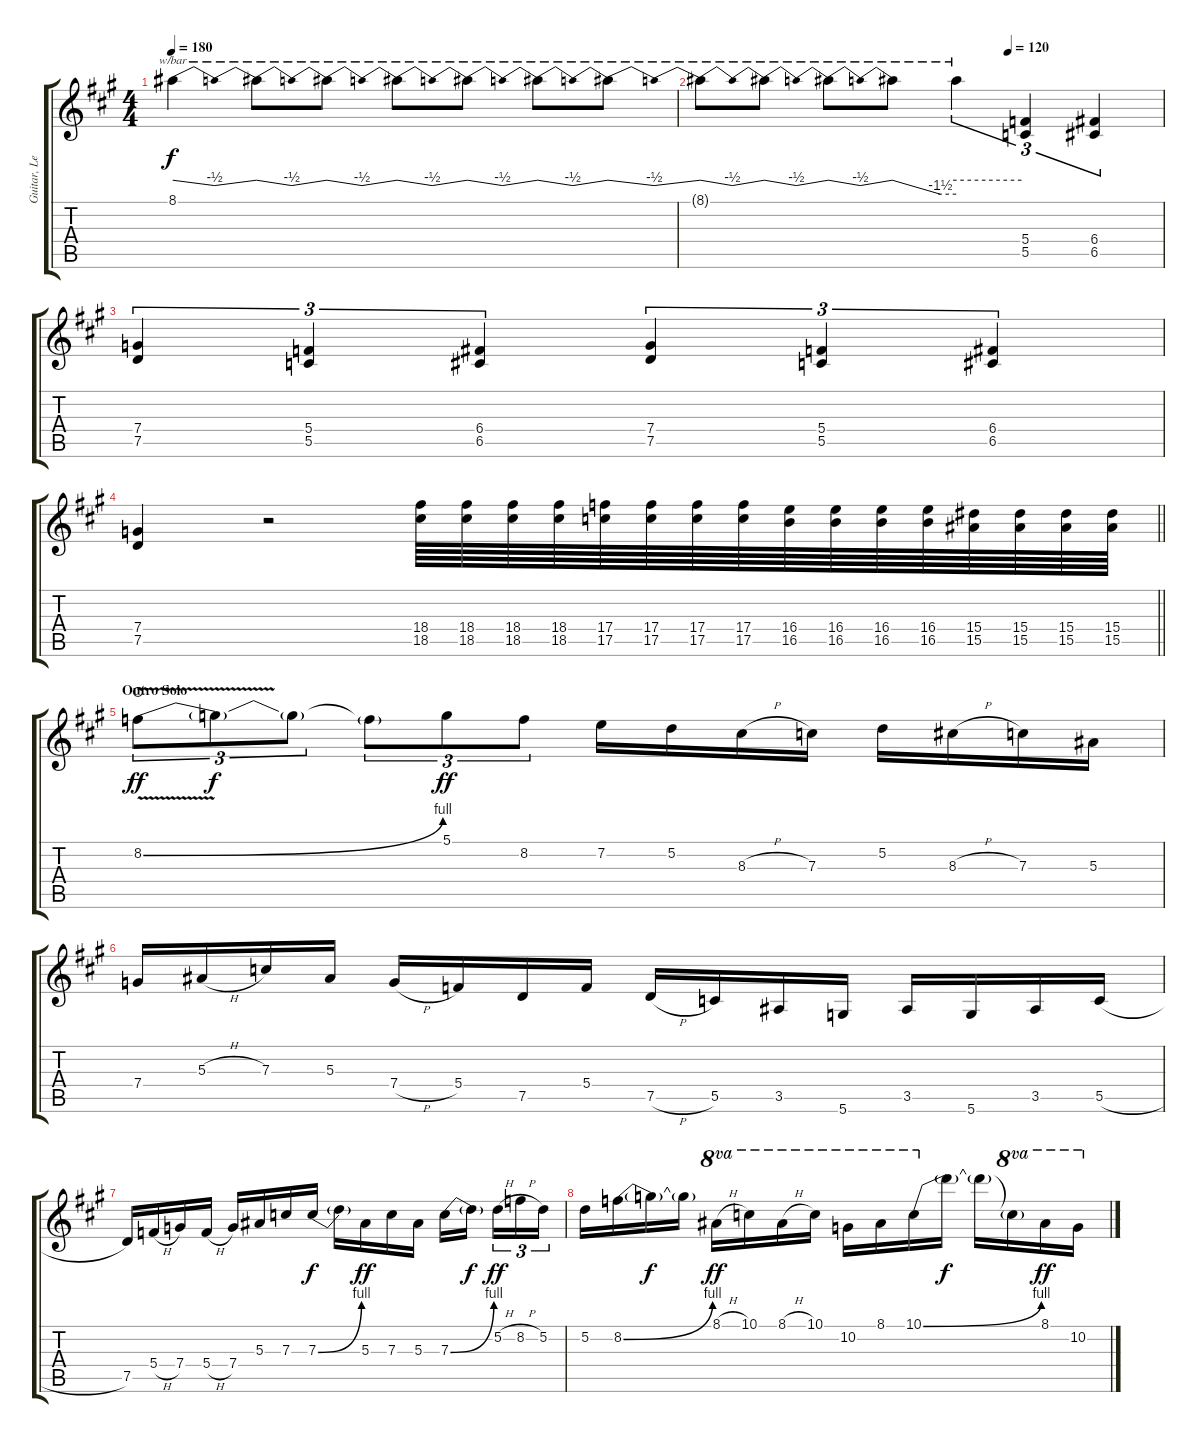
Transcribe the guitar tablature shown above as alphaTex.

\track ("Guitar, Lead w/Talkbox" "Guitar, Le") {instrument distortionguitar}
\staff {score tabs}
\tuning (D4 A3 F3 C3 G2 D2) {hide}
\ts (4 4)
\tempo 180
\clef g2
\ks a
8.1{t}.4{tbe (dip default 0 0 30 -2 60 0) dy f} 8.1{t}.8{tbe (dip default 0 0 30 -2 60 0)} 8.1{t}.8{tbe (dip default 0 0 30 -2 60 0)} 8.1{t}.8{tbe (dip default 0 0 30 -2 60 0)} 8.1{t}.8{tbe (dip default 0 0 30 -2 60 0)} 8.1{t}.8{tbe (dip default 0 0 30 -2 60 0)} 8.1{t}.8{tbe (dip default 0 0 30 -2 60 0)} |
\tempo (120 0.6666666666666666)
8.1{t}.8{tbe (dip default 0 0 30 -2 60 0)} 8.1{t}.8{tbe (dip default 0 0 30 -2 60 0)} 8.1{t}.8{tbe (dip default 0 0 30 -2 60 0)} 8.1{t}.8{tbe (custom default 0 0 45 -6 60 -6)} 8.1{t}.4{tu (3 2) tbe (hold default 0 0 60 0)} (5.4 5.5).4{tu (3 2)} (6.4 6.5).4{tu (3 2)} |
(7.4 7.5).4{tu (3 2)} (5.4 5.5).4{tu (3 2)} (6.4 6.5).4{tu (3 2)} (7.4 7.5).4{tu (3 2)} (5.4 5.5).4{tu (3 2)} (6.4 6.5).4{tu (3 2)} |
\barLineRight lightlight
(7.4 7.5).4 r.2 (18.4 18.5).64{instrument guitarfretnoise} (18.4 18.5).64 (18.4 18.5).64 (18.4 18.5).64 (17.4 17.5).64 (17.4 17.5).64 (17.4 17.5).64 (17.4 17.5).64 (16.4 16.5).64 (16.4 16.5).64 (16.4 16.5).64 (16.4 16.5).64 (15.4 15.5).64 (15.4 15.5).64 (15.4 15.5).64 (15.4 15.5).64 |
\section ("" "Outro Solo")
8.2{be (bend 0 0 60 4) v}.8{tu (3 2) dy ff instrument distortionguitar waho} 8.2{t}.8{tu (3 2) dy f} 8.2{t}.8{tu (3 2)} 8.2{t}.8{tu (3 2)} 5.1.8{tu (3 2) dy ff} 8.2.8{tu (3 2)} 7.2.16 5.2.16 8.3{h}.16 7.3.16 5.2.16 8.3{h}.16 7.3.16 5.3.16 |
7.4.16 5.3{h}.16 7.3.16 5.3.16 7.4{h}.16 5.4.16 7.5.16 5.4.16 7.5{h}.16 5.5.16 3.5.16 5.6.16 3.5.16 5.6.16 3.5.16 5.5{h}.16 |
7.5.16 5.4{h}.16 7.4.16 5.4{h}.16 7.4.16 5.3.16 7.3.16 7.3{be (bend 0 0 60 4)}.16{dy f} 7.3{t}.16 5.3.16{dy ff} 7.3.16 5.3.16 7.3{be (bend 0 0 60 4)}.16 7.3{t}.16{dy f beam splitsecondary} 5.2{h}.16{tu (3 2) dy ff} 8.2{h}.16{tu (3 2)} 5.2.16{tu (3 2)} |
5.2.16 8.2{be (bend 0 0 60 4)}.16 8.2{t}.16{dy f} 8.2{t}.16 8.1{h}.16{ot 8va dy ff} 10.1.16{ot 8va} 8.1{h}.16{ot 8va} 10.1.16{ot 8va} 10.2.16{ot 8va} 8.1.16{ot 8va} 10.1{be (bend 0 0 60 4)}.16{ot 8va} 10.1{t}.16{dy f} 10.1{t}.16 10.1{t}.16{ot 8va} 8.1.16{ot 8va dy ff} 10.2.16{ot 8va}
